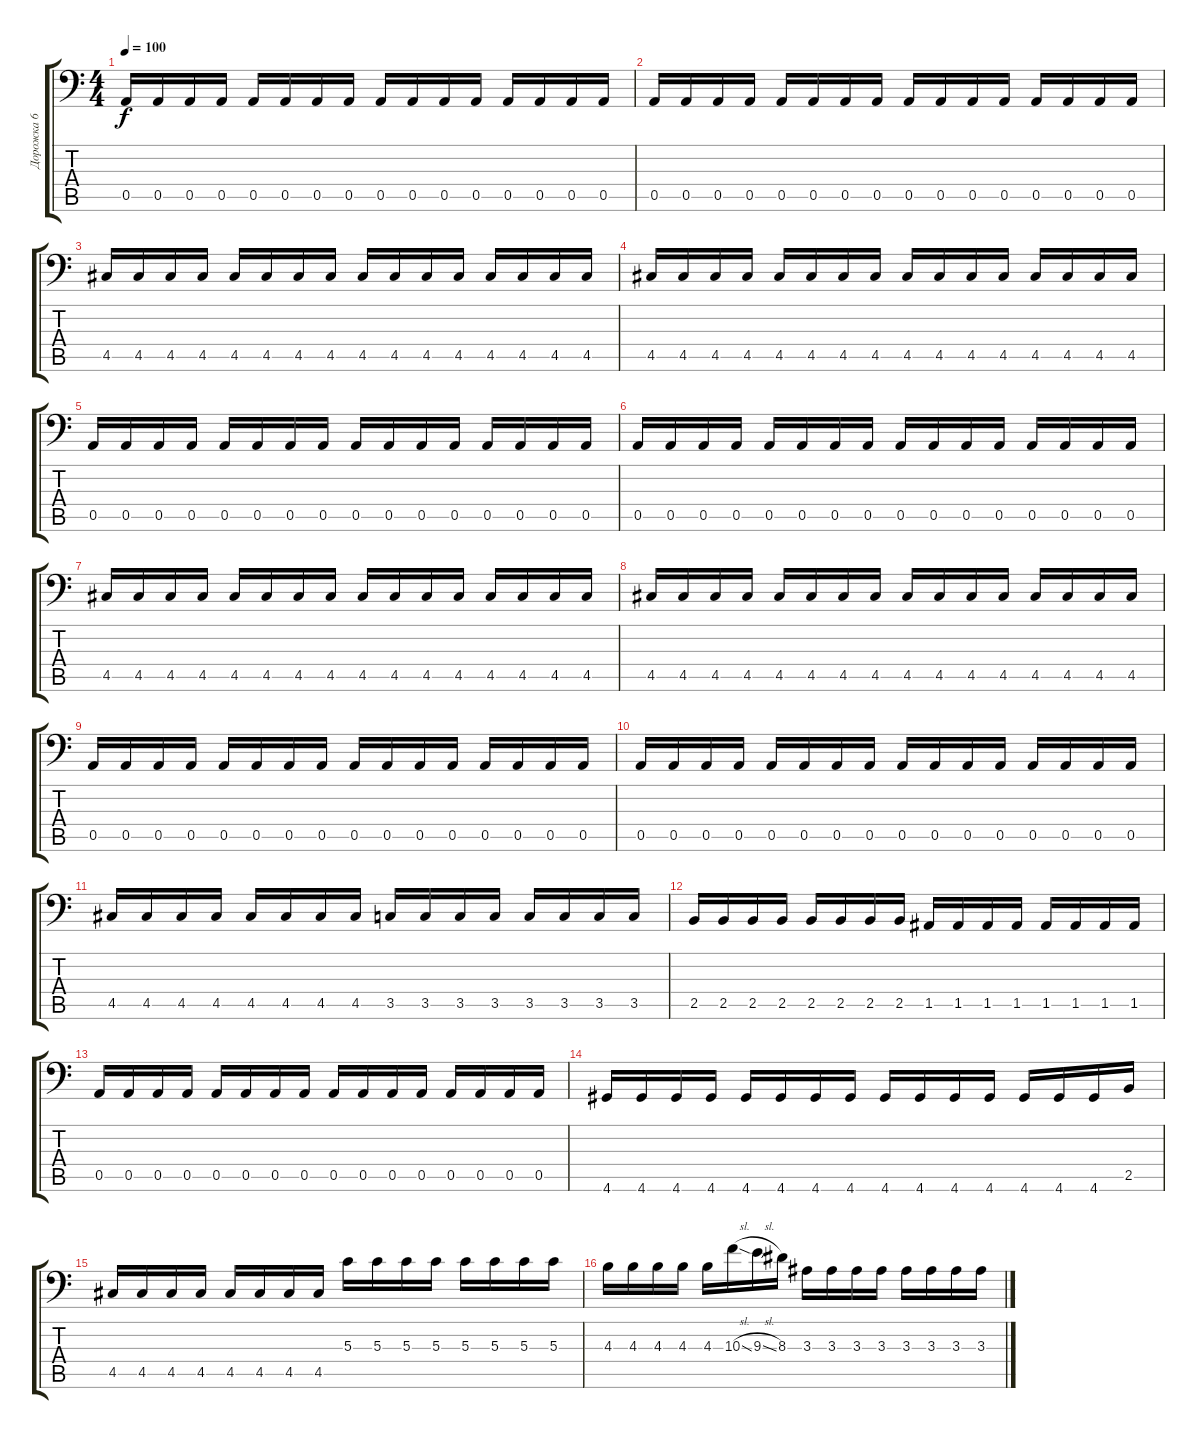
\track ("Дорожка 6" "Дорожка 6") {instrument electricbassfinger}
\staff {score tabs}
\tuning (E3 B2 G2 D2 A1 E1) {hide}
\ts (4 4)
\tempo 100
\clef f4
\ks c
0.5.16{dy f} 0.5.16 0.5.16 0.5.16 0.5.16 0.5.16 0.5.16 0.5.16 0.5.16 0.5.16 0.5.16 0.5.16 0.5.16 0.5.16 0.5.16 0.5.16 |
0.5.16 0.5.16 0.5.16 0.5.16 0.5.16 0.5.16 0.5.16 0.5.16 0.5.16 0.5.16 0.5.16 0.5.16 0.5.16 0.5.16 0.5.16 0.5.16 |
4.5.16 4.5.16 4.5.16 4.5.16 4.5.16 4.5.16 4.5.16 4.5.16 4.5.16 4.5.16 4.5.16 4.5.16 4.5.16 4.5.16 4.5.16 4.5.16 |
4.5.16 4.5.16 4.5.16 4.5.16 4.5.16 4.5.16 4.5.16 4.5.16 4.5.16 4.5.16 4.5.16 4.5.16 4.5.16 4.5.16 4.5.16 4.5.16 |
0.5.16 0.5.16 0.5.16 0.5.16 0.5.16 0.5.16 0.5.16 0.5.16 0.5.16 0.5.16 0.5.16 0.5.16 0.5.16 0.5.16 0.5.16 0.5.16 |
0.5.16 0.5.16 0.5.16 0.5.16 0.5.16 0.5.16 0.5.16 0.5.16 0.5.16 0.5.16 0.5.16 0.5.16 0.5.16 0.5.16 0.5.16 0.5.16 |
4.5.16 4.5.16 4.5.16 4.5.16 4.5.16 4.5.16 4.5.16 4.5.16 4.5.16 4.5.16 4.5.16 4.5.16 4.5.16 4.5.16 4.5.16 4.5.16 |
4.5.16 4.5.16 4.5.16 4.5.16 4.5.16 4.5.16 4.5.16 4.5.16 4.5.16 4.5.16 4.5.16 4.5.16 4.5.16 4.5.16 4.5.16 4.5.16 |
0.5.16 0.5.16 0.5.16 0.5.16 0.5.16 0.5.16 0.5.16 0.5.16 0.5.16 0.5.16 0.5.16 0.5.16 0.5.16 0.5.16 0.5.16 0.5.16 |
0.5.16 0.5.16 0.5.16 0.5.16 0.5.16 0.5.16 0.5.16 0.5.16 0.5.16 0.5.16 0.5.16 0.5.16 0.5.16 0.5.16 0.5.16 0.5.16 |
4.5.16 4.5.16 4.5.16 4.5.16 4.5.16 4.5.16 4.5.16 4.5.16 3.5.16 3.5.16 3.5.16 3.5.16 3.5.16 3.5.16 3.5.16 3.5.16 |
2.5.16 2.5.16 2.5.16 2.5.16 2.5.16 2.5.16 2.5.16 2.5.16 1.5.16 1.5.16 1.5.16 1.5.16 1.5.16 1.5.16 1.5.16 1.5.16 |
0.5.16 0.5.16 0.5.16 0.5.16 0.5.16 0.5.16 0.5.16 0.5.16 0.5.16 0.5.16 0.5.16 0.5.16 0.5.16 0.5.16 0.5.16 0.5.16 |
4.6.16 4.6.16 4.6.16 4.6.16 4.6.16 4.6.16 4.6.16 4.6.16 4.6.16 4.6.16 4.6.16 4.6.16 4.6.16 4.6.16 4.6.16 2.5.16 |
4.5.16 4.5.16 4.5.16 4.5.16 4.5.16 4.5.16 4.5.16 4.5.16 5.3.16 5.3.16 5.3.16 5.3.16 5.3.16 5.3.16 5.3.16 5.3.16 |
4.3.16 4.3.16 4.3.16 4.3.16 4.3.16 10.3{sl}.16 9.3{sl}.16 8.3.16 3.3.16 3.3.16 3.3.16 3.3.16 3.3.16 3.3.16 3.3.16 3.3.16
